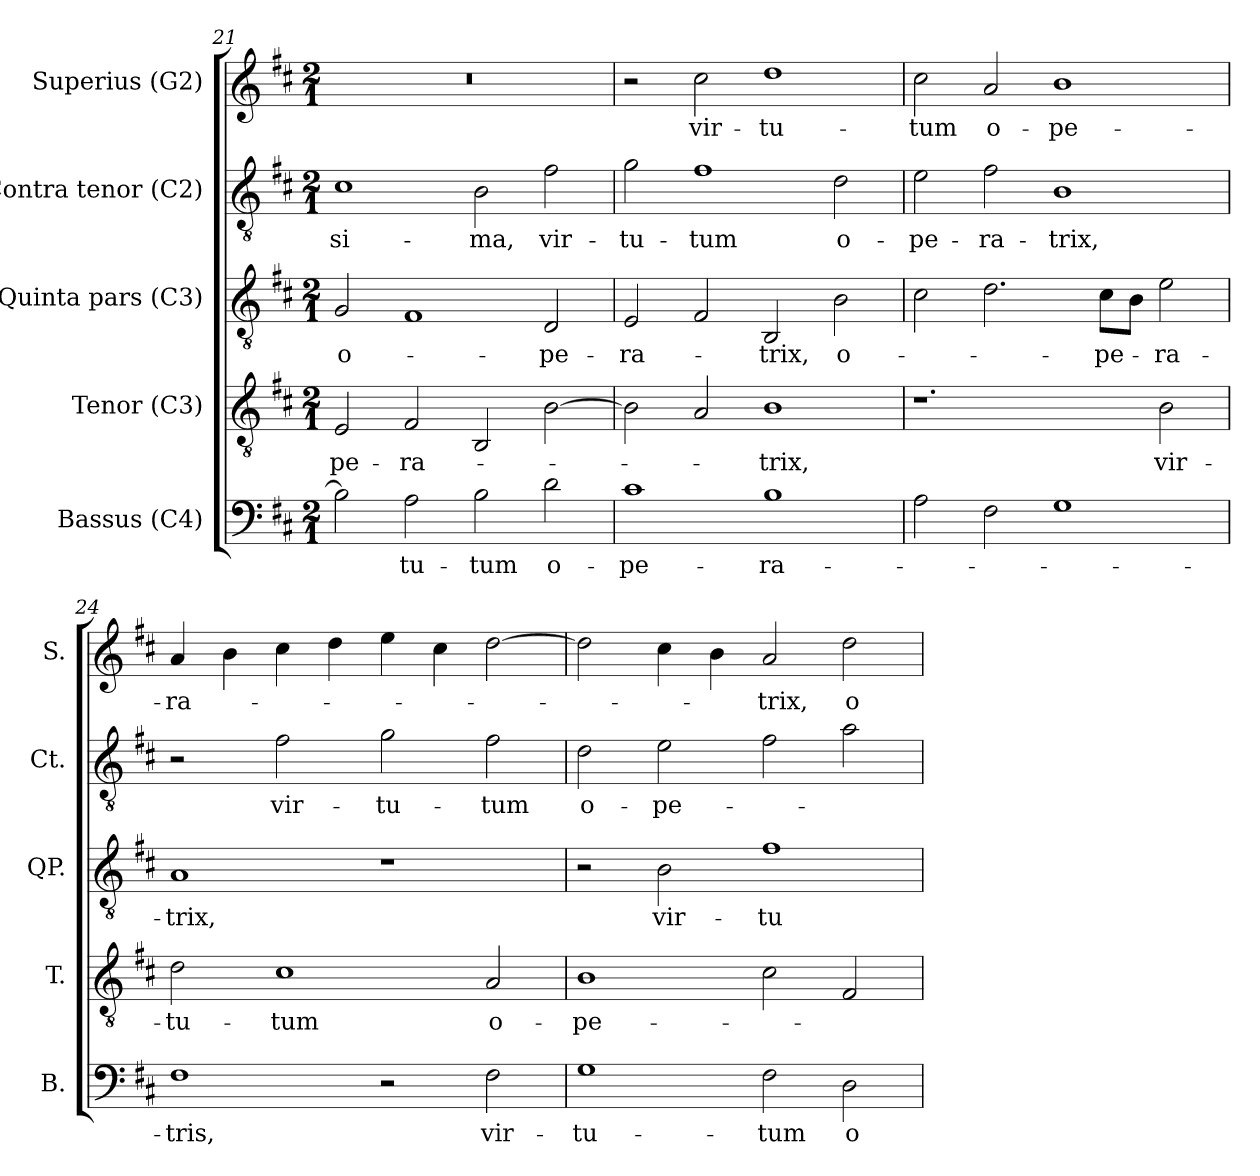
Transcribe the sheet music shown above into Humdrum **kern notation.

**kern	**text	**kern	**text	**kern	**text	**kern	**text	**kern	**text
*part5	*part5	*part4	*part4	*part3	*part3	*part2	*part2	*part1	*part1
*staff5	*staff5	*staff4	*staff4	*staff3	*staff3	*staff2	*staff2	*staff1	*staff1
*I"Bassus (C4)	*	*I"Tenor (C3)	*	*I"Quinta pars (C3)	*	*I"Contra tenor (C2)	*	*I"Superius (G2)	*
*I'B.	*	*I'T.	*	*I'QP.	*	*I'Ct.	*	*I'S.	*
!!LO:LB:g=z
*clefF4	*	*clefGv2	*	*clefGv2	*	*clefGv2	*	*clefG2	*
*	*	*ITrd7c12	*	*ITrd7c12	*	*	*	*	*
*k[f#c#]	*	*k[f#c#]	*	*k[f#c#]	*	*k[f#c#]	*	*k[f#c#]	*
*D:	*	*D:	*	*D:	*	*D:	*	*D:	*
*M2/1	*	*M2/1	*	*M2/1	*	*M2/1	*	*M2/1	*
=21	=21	=21	=21	=21	=21	=21	=21	=21	=21
!	!	!	!LO:LY:b:color=#000000	!	!	!	!	!	!
!	!	!	!	!	!LO:LY:b:color=#000000	!	!	!	!
!	!	!	!	!	!	!	!LO:LY:b:color=#000000	!LO:N:vis=1	!
2Bi\]	.	2EEi/	-pe-	2GGi/	o-	1c#i	-si-	0r	.
!	!LO:LY:b:color=#000000	!	!	!	!	!	!	!	!
!	!	!	!LO:LY:b:color=#000000	!	!	!	!	!	!
2Ai\	-tu-	2FF#i/	-ra-	1FF#i	.	.	.	.	.
!	!LO:LY:b:color=#000000	!	!	!	!	!	!	!	!
!	!	!	!	!	!	!	!LO:LY:b:color=#000000	!	!
2Bi\	-tum	2BBBi/	.	.	.	2Bi\	-ma,	.	.
!	!LO:LY:b:color=#000000	!	!	!	!	!	!	!	!
!	!	!	!	!	!LO:LY:b:color=#000000	!	!	!	!
!	!	!	!	!	!	!	!LO:LY:b:color=#000000	!	!
2di\	o-	[2BBi\	.	2DDi/	-pe-	2f#i\	vir-	.	.
=22	=22	=22	=22	=22	=22	=22	=22	=22	=22
!	!LO:LY:b:color=#000000	!	!	!	!	!	!	!	!
!	!	!	!	!	!LO:LY:b:color=#000000	!	!	!	!
!	!	!	!	!	!	!	!LO:LY:b:color=#000000	!	!
1c#i	-pe-	2BBi\]	.	2EEi/	-ra-	2gi\	-tu-	2r	.
!	!	!	!	!	!	!	!LO:LY:b:color=#000000	!	!
!	!	!	!	!	!	!	!	!	!LO:LY:b:color=#000000
.	.	2AAi/	.	2FF#i/	.	1f#i	-tum	2cc#i\	vir-
!	!LO:LY:b:color=#000000	!	!	!	!	!	!	!	!
!	!	!	!LO:LY:b:color=#000000	!	!	!	!	!	!
!	!	!	!	!	!LO:LY:b:color=#000000	!	!	!	!
!	!	!	!	!	!	!	!	!	!LO:LY:b:color=#000000
1Bi	-ra-	1BBi	-trix,	2BBBi/	-trix,	.	.	1ddi	-tu-
!	!	!	!	!	!LO:LY:b:color=#000000	!	!	!	!
!	!	!	!	!	!	!	!LO:LY:b:color=#000000	!	!
.	.	.	.	2BBi\	o-	2di\	o-	.	.
=23	=23	=23	=23	=23	=23	=23	=23	=23	=23
!	!	!	!	!	!	!	!LO:LY:b:color=#000000	!	!
!	!	!	!	!	!	!	!	!	!LO:LY:b:color=#000000
2Ai\	.	1.r	.	2C#i\	.	2ei\	-pe-	2cc#i\	-tum
!	!	!	!	!	!	!	!LO:LY:b:color=#000000	!	!
!	!	!	!	!	!	!	!	!	!LO:LY:b:color=#000000
2F#i\	.	.	.	2.Di\	.	2f#i\	-ra-	2ai/	o-
!	!	!	!	!	!	!	!LO:LY:b:color=#000000	!	!
!	!	!	!	!	!	!	!	!	!LO:LY:b:color=#000000
1Gi	.	.	.	.	.	1Bi	-trix,	1bi	-pe-
!	!	!	!	!	!LO:LY:b:color=#000000	!	!	!	!
.	.	.	.	8C#i\L	-pe-	.	.	.	.
.	.	.	.	8BBi\J	.	.	.	.	.
!	!	!	!LO:LY:b:color=#000000	!	!	!	!	!	!
!	!	!	!	!	!LO:LY:b:color=#000000	!	!	!	!
.	.	2BBi\	vir-	2Ei\	-ra-	.	.	.	.
=24	=24	=24	=24	=24	=24	=24	=24	=24	=24
!	!LO:LY:b:color=#000000	!	!	!	!	!	!	!	!
!	!	!	!LO:LY:b:color=#000000	!	!	!	!	!	!
!	!	!	!	!	!LO:LY:b:color=#000000	!	!	!	!
!	!	!	!	!	!	!	!	!	!LO:LY:b:color=#000000
1F#i	-tris,	2Di\	-tu-	1AAi	-trix,	2r	.	4ai/	-ra-
.	.	.	.	.	.	.	.	4bi\	.
!	!	!	!LO:LY:b:color=#000000	!	!	!	!	!	!
!	!	!	!	!	!	!	!LO:LY:b:color=#000000	!	!
.	.	1C#i	-tum	.	.	2f#i\	vir-	4cc#i\	.
.	.	.	.	.	.	.	.	4ddi\	.
!	!	!	!	!	!	!	!LO:LY:b:color=#000000	!	!
2r	.	.	.	1r	.	2gi\	-tu-	4eei\	.
.	.	.	.	.	.	.	.	4cc#i\	.
!	!LO:LY:b:color=#000000	!	!	!	!	!	!	!	!
!	!	!	!LO:LY:b:color=#000000	!	!	!	!	!	!
!	!	!	!	!	!	!	!LO:LY:b:color=#000000	!	!
2F#i\	vir-	2AAi/	o-	.	.	2f#i\	-tum	[2ddi\	.
!!LO:PB:g=z
=25	=25	=25	=25	=25	=25	=25	=25	=25	=25
!	!LO:LY:b:color=#000000	!	!	!	!	!	!	!	!
!	!	!	!LO:LY:b:color=#000000	!	!	!	!	!	!
!	!	!	!	!	!	!	!LO:LY:b:color=#000000	!	!
1Gi	-tu-	1BBi	-pe-	2r	.	2di\	o-	2ddi\]	.
!	!	!	!	!	!LO:LY:b:color=#000000	!	!	!	!
!	!	!	!	!	!	!	!LO:LY:b:color=#000000	!	!
.	.	.	.	2BBi\	vir-	2ei\	-pe-	4cc#i\	.
.	.	.	.	.	.	.	.	4bi\	.
!	!LO:LY:b:color=#000000	!	!	!	!	!	!	!	!
!	!	!	!	!	!LO:LY:b:color=#000000	!	!	!	!
!	!	!	!	!	!	!	!	!	!LO:LY:b:color=#000000
2F#i\	-tum	2C#i\	.	1F#i	-tu-	2f#i\	.	2ai/	-trix,
!	!LO:LY:b:color=#000000	!	!	!	!	!	!	!	!
!	!	!	!	!	!	!	!	!	!LO:LY:b:color=#000000
2Di\	o-	2FF#i/	.	.	.	2ai\	.	2ddi\	o-
=	=	=	=	=	=	=	=	=	=
*-	*-	*-	*-	*-	*-	*-	*-	*-	*-
